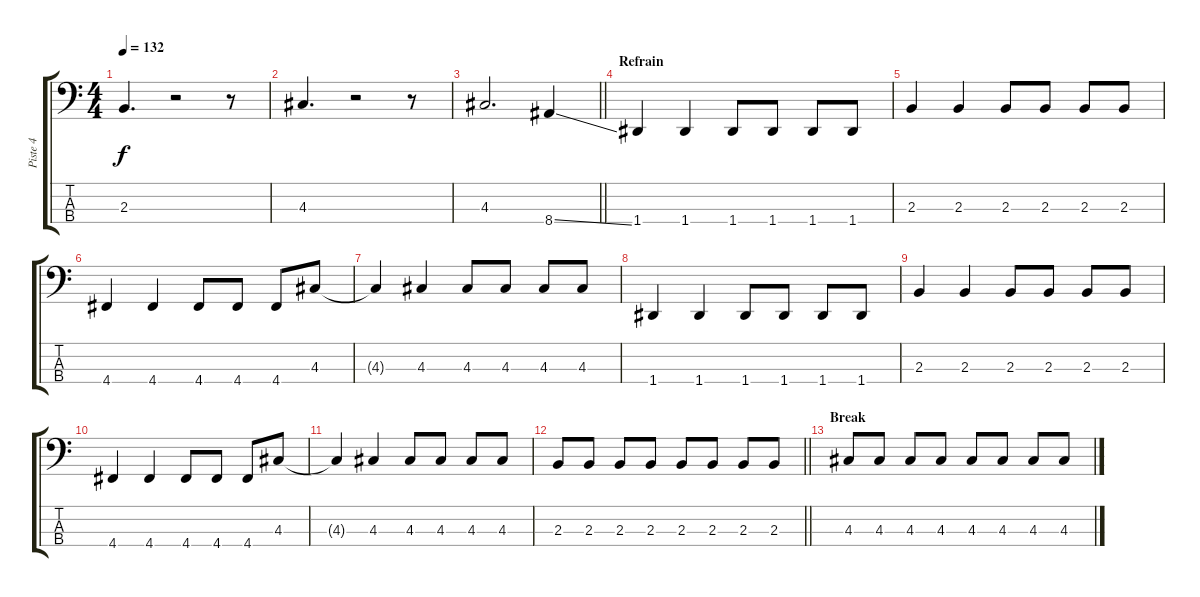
\track ("Piste 4" "Piste 4") {instrument electricbassfinger}
\staff {score tabs}
\tuning (G2 D2 A1 D1) {hide}
\ts (4 4)
\tempo 132
\clef f4
\ks c
2.3.4{d dy f} r.2 r.8 |
4.3.4{d} r.2 r.8 |
\barLineRight lightlight
4.3.2{d} 8.4{ss}.4 |
\section ("" "Refrain")
1.4.4 1.4.4 1.4.8 1.4.8 1.4.8 1.4.8 |
2.3.4 2.3.4 2.3.8 2.3.8 2.3.8 2.3.8 |
4.4.4 4.4.4 4.4.8 4.4.8 4.4.8 4.3.8 |
4.3{t}.4 4.3.4 4.3.8 4.3.8 4.3.8 4.3.8 |
1.4.4 1.4.4 1.4.8 1.4.8 1.4.8 1.4.8 |
2.3.4 2.3.4 2.3.8 2.3.8 2.3.8 2.3.8 |
4.4.4 4.4.4 4.4.8 4.4.8 4.4.8 4.3.8 |
4.3{t}.4 4.3.4 4.3.8 4.3.8 4.3.8 4.3.8 |
\barLineRight lightlight
2.3.8 2.3.8 2.3.8 2.3.8 2.3.8 2.3.8 2.3.8 2.3.8 |
\section ("" "Break")
4.3.8 4.3.8 4.3.8 4.3.8 4.3.8 4.3.8 4.3.8 4.3.8
